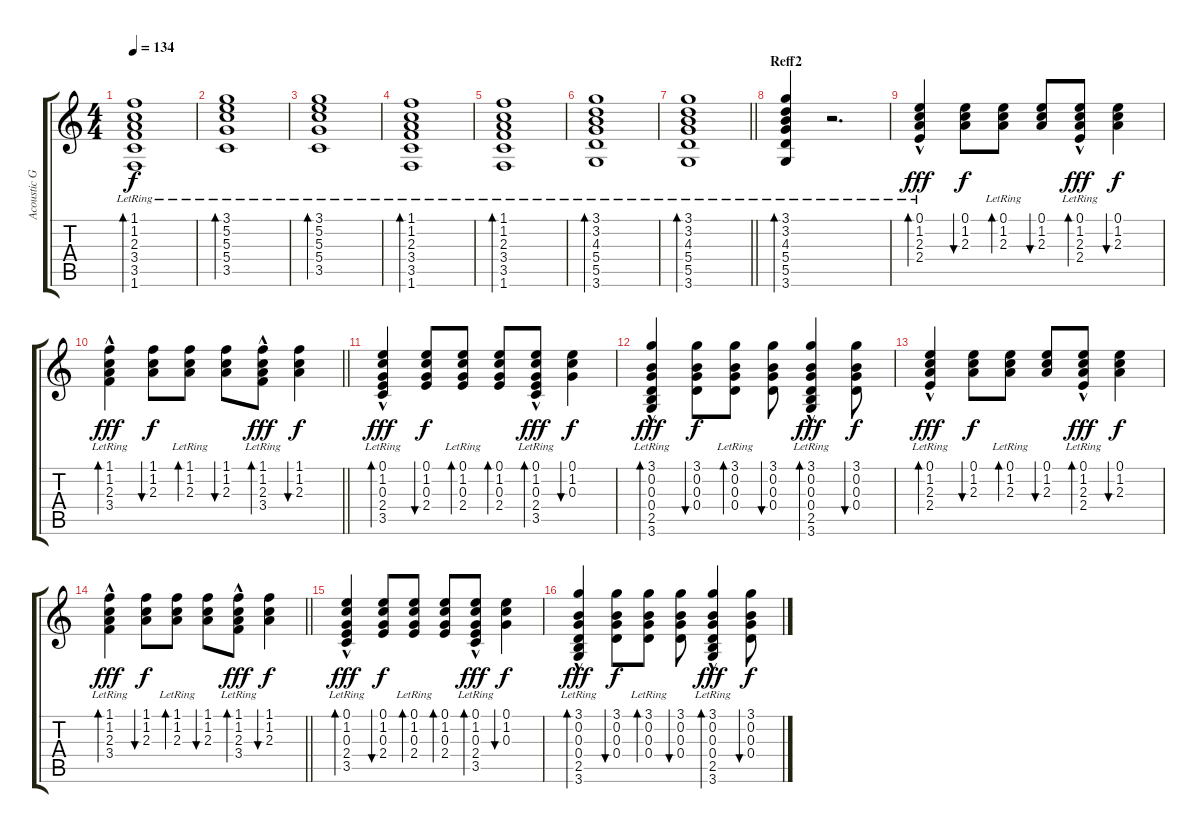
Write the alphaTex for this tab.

\track ("Acoustic Guitar" "Acoustic G") {instrument acousticguitarsteel}
\staff {score tabs}
\tuning (E4 B3 G3 D3 A2 E2) {hide}
\ts (4 4)
\tempo 134
\clef g2
\ks c
(1.1 1.2 2.3 3.4 3.5 1.6{lr}).1{bd 120 dy f} |
(3.1 5.2 5.3 5.4 3.5{lr}).1{bd 120} |
(3.1 5.2 5.3 5.4 3.5{lr}).1{bd 120} |
(1.1 1.2 2.3 3.4 3.5 1.6{lr}).1{bd 120} |
(1.1 1.2 2.3 3.4 3.5 1.6{lr}).1{bd 120} |
(3.1 3.2 4.3 5.4 5.5 3.6{lr}).1{bd 120} |
\barLineRight lightlight
(3.1 3.2 4.3 5.4 5.5 3.6{lr}).1{bd 120} |
\section ("" "Reff2")
(3.1 3.2 4.3 5.4 5.5 3.6{lr}).4{bd 120} r.2{d} |
(0.1 1.2 2.3{hac} 2.4{lr}).4{bd 120 dy fff} (0.1 1.2 2.3).8{bu 30 dy f} (0.1 1.2 2.3{lr}).8{bd 30} (0.1 1.2 2.3).8{bu 30} (0.1 1.2 2.3{hac lr} 2.4).8{bd 30 dy fff} (0.1 1.2 2.3).4{bu 30 dy f} |
\barLineRight lightlight
(1.1 1.2 2.3{hac lr} 3.4).4{bd 30 dy fff} (1.1 1.2 2.3).8{bu 30 dy f} (1.1 1.2 2.3{lr}).8{bd 30} (1.1 1.2 2.3).8{bu 30} (1.1 1.2 2.3{hac lr} 3.4).8{bd 30 dy fff} (1.1 1.2 2.3).4{bu 30 dy f} |
(0.1 1.2 0.3{hac lr} 2.4 3.5).4{bd 30 dy fff} (0.1 1.2 0.3 2.4).8{bu 30 dy f} (0.1 1.2 0.3{lr} 2.4).8{bd 30} (0.1 1.2 0.3 2.4).8{bd 30} (0.1{hac} 1.2 0.3{lr} 2.4 3.5).8{bd 30 dy fff} (0.1 1.2 0.3).4{bu 30 dy f} |
(3.1 0.2 0.3{lr} 0.4{hac} 2.5 3.6).4{bd 30 dy fff} (3.1 0.2 0.3 0.4).8{bu 30 dy f} (3.1 0.2 0.3{lr} 0.4).8{bd 30} (3.1 0.2 0.3 0.4).8{bu 30} (3.1{hac} 0.2 0.3{lr} 0.4 2.5 3.6).4{bd 30 dy fff} (3.1 0.2 0.3 0.4).8{bu 30 dy f} |
(0.1 1.2 2.3{hac} 2.4{lr}).4{bd 120 dy fff} (0.1 1.2 2.3).8{bu 30 dy f} (0.1 1.2 2.3{lr}).8{bd 30} (0.1 1.2 2.3).8{bu 30} (0.1 1.2 2.3{hac lr} 2.4).8{bd 30 dy fff} (0.1 1.2 2.3).4{bu 30 dy f} |
\barLineRight lightlight
(1.1 1.2 2.3{hac lr} 3.4).4{bd 30 dy fff} (1.1 1.2 2.3).8{bu 30 dy f} (1.1 1.2 2.3{lr}).8{bd 30} (1.1 1.2 2.3).8{bu 30} (1.1 1.2 2.3{hac lr} 3.4).8{bd 30 dy fff} (1.1 1.2 2.3).4{bu 30 dy f} |
(0.1 1.2 0.3{hac lr} 2.4 3.5).4{bd 30 dy fff} (0.1 1.2 0.3 2.4).8{bu 30 dy f} (0.1 1.2 0.3{lr} 2.4).8{bd 30} (0.1 1.2 0.3 2.4).8{bd 30} (0.1{hac} 1.2 0.3{lr} 2.4 3.5).8{bd 30 dy fff} (0.1 1.2 0.3).4{bu 30 dy f} |
(3.1 0.2 0.3{lr} 0.4{hac} 2.5 3.6).4{bd 30 dy fff} (3.1 0.2 0.3 0.4).8{bu 30 dy f} (3.1 0.2 0.3{lr} 0.4).8{bd 30} (3.1 0.2 0.3 0.4).8{bu 30} (3.1{hac} 0.2 0.3{lr} 0.4 2.5 3.6).4{bd 30 dy fff} (3.1 0.2 0.3 0.4).8{bu 30 dy f}
